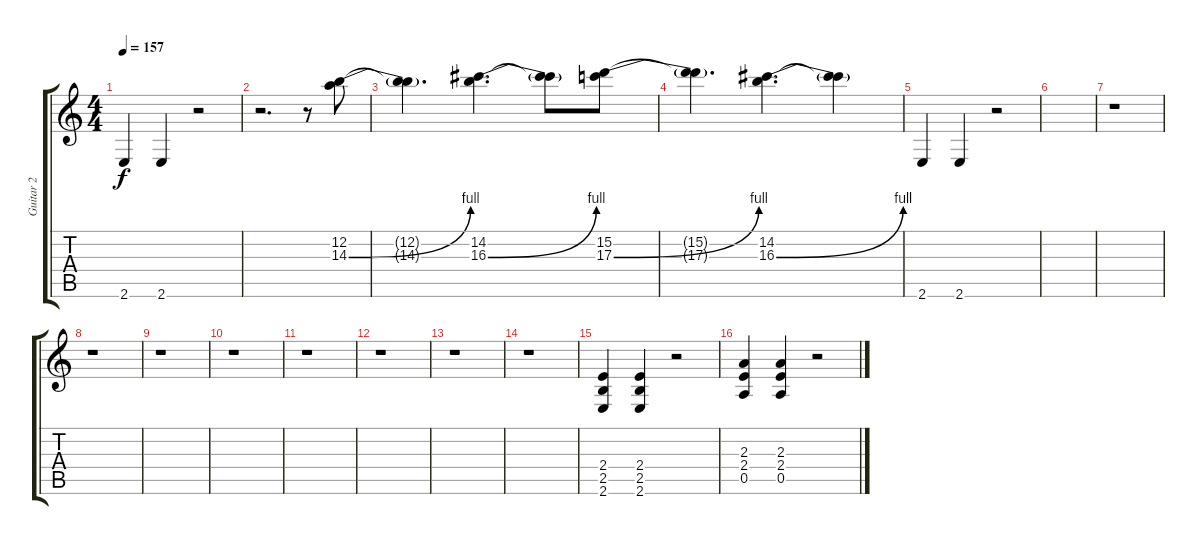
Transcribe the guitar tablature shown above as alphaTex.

\track ("Guitar 2" "Guitar 2") {instrument overdrivenguitar}
\staff {score tabs}
\tuning (E4 B3 G3 D3 A2 D2) {hide}
\ts (4 4)
\tempo 157
\clef g2
\ks c
2.6.4{dy f} 2.6.4 r.2 |
r.2{d} r.8 (12.2 14.3{be (bend 0 0 60 4)}).8 |
(12.2{t} 14.3{t}).4{d} (14.2 16.3{be (bend 0 0 60 4)}).4{d} (14.2{t} 16.3{t}).8 (15.2 17.3{be (bend 0 0 60 4)}).8 |
(15.2{t} 17.3{t}).4{d} (14.2 16.3{be (bend 0 0 60 4)}).4{d} (14.2{t} 16.3{t}).4 |
2.6.4 2.6.4 r.2 |
|
r.1 |
r.1 |
r.1 |
r.1 |
r.1 |
r.1 |
r.1 |
r.1 |
(2.4 2.5 2.6).4 (2.4 2.5 2.6).4 r.2 |
(2.3 2.4 0.5).4 (2.3 2.4 0.5).4 r.2
